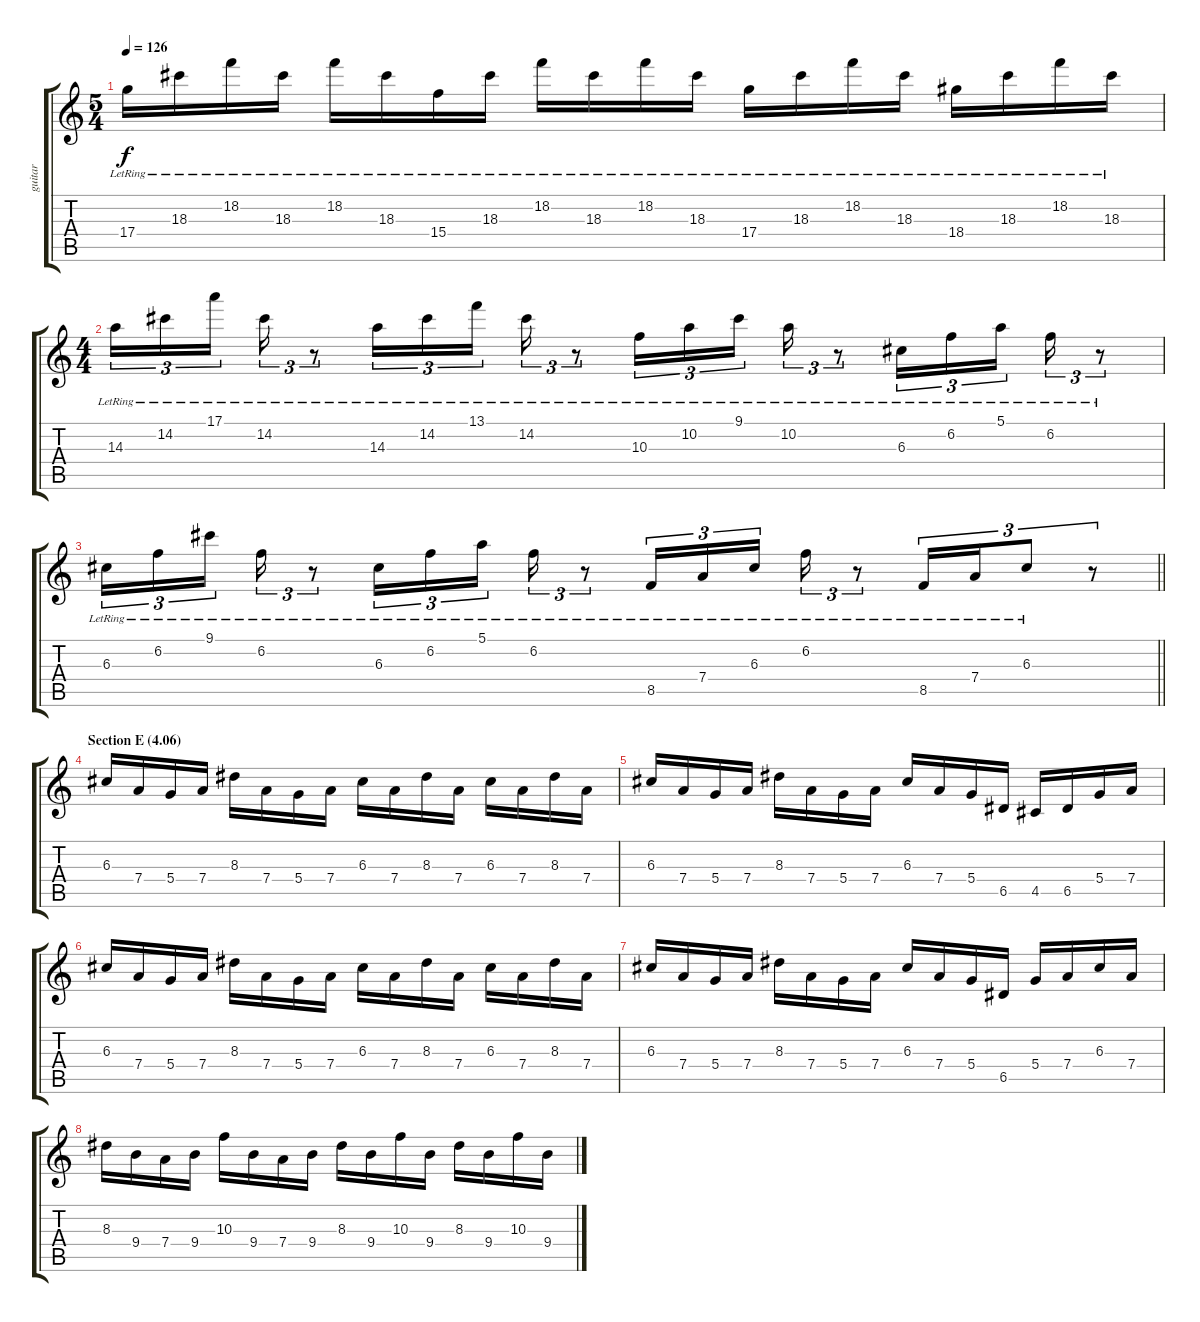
\track ("guitar" "guitar") {instrument electricguitarjazz}
\staff {score tabs}
\tuning (E4 B3 G3 D3 A2 E2) {hide}
\ts (5 4)
\tempo 126
\clef g2
\ks c
17.4{lr}.16{dy f} 18.3{lr}.16 18.2{lr}.16 18.3{lr}.16 18.2{lr}.16 18.3{lr}.16 15.4{lr}.16 18.3{lr}.16 18.2{lr}.16 18.3{lr}.16 18.2{lr}.16 18.3{lr}.16 17.4{lr}.16 18.3{lr}.16 18.2{lr}.16 18.3{lr}.16 18.4{lr}.16 18.3{lr}.16 18.2{lr}.16 18.3{lr}.16 |
\ts (4 4)
14.3{lr}.16{tu (3 2)} 14.2{lr}.16{tu (3 2)} 17.1{lr}.16{tu (3 2) beam splitsecondary} 14.2{lr}.16{tu (3 2)} r.8{tu (3 2)} 14.3{lr}.16{tu (3 2)} 14.2{lr}.16{tu (3 2)} 13.1{lr}.16{tu (3 2) beam splitsecondary} 14.2{lr}.16{tu (3 2)} r.8{tu (3 2)} 10.3{lr}.16{tu (3 2)} 10.2{lr}.16{tu (3 2)} 9.1{lr}.16{tu (3 2) beam splitsecondary} 10.2{lr}.16{tu (3 2)} r.8{tu (3 2)} 6.3{lr}.16{tu (3 2)} 6.2{lr}.16{tu (3 2)} 5.1{lr}.16{tu (3 2) beam splitsecondary} 6.2{lr}.16{tu (3 2)} r.8{tu (3 2)} |
\barLineRight lightlight
6.3{lr}.16{tu (3 2)} 6.2{lr}.16{tu (3 2)} 9.1{lr}.16{tu (3 2) beam splitsecondary} 6.2{lr}.16{tu (3 2)} r.8{tu (3 2)} 6.3{lr}.16{tu (3 2)} 6.2{lr}.16{tu (3 2)} 5.1{lr}.16{tu (3 2) beam splitsecondary} 6.2{lr}.16{tu (3 2)} r.8{tu (3 2)} 8.5{lr}.16{tu (3 2)} 7.4{lr}.16{tu (3 2)} 6.3{lr}.16{tu (3 2) beam splitsecondary} 6.2{lr}.16{tu (3 2)} r.8{tu (3 2)} 8.5{lr}.16{tu (3 2)} 7.4{lr}.16{tu (3 2)} 6.3{lr}.8{tu (3 2)} r.8{tu (3 2)} |
\section ("" "Section E (4.06)")
6.3.16 7.4.16 5.4.16 7.4.16 8.3.16 7.4.16 5.4.16 7.4.16 6.3.16 7.4.16 8.3.16 7.4.16 6.3.16 7.4.16 8.3.16 7.4.16 |
6.3.16 7.4.16 5.4.16 7.4.16 8.3.16 7.4.16 5.4.16 7.4.16 6.3.16 7.4.16 5.4.16 6.5.16 4.5.16 6.5.16 5.4.16 7.4.16 |
6.3.16 7.4.16 5.4.16 7.4.16 8.3.16 7.4.16 5.4.16 7.4.16 6.3.16 7.4.16 8.3.16 7.4.16 6.3.16 7.4.16 8.3.16 7.4.16 |
6.3.16 7.4.16 5.4.16 7.4.16 8.3.16 7.4.16 5.4.16 7.4.16 6.3.16 7.4.16 5.4.16 6.5.16 5.4.16 7.4.16 6.3.16 7.4.16 |
8.3.16 9.4.16 7.4.16 9.4.16 10.3.16 9.4.16 7.4.16 9.4.16 8.3.16 9.4.16 10.3.16 9.4.16 8.3.16 9.4.16 10.3.16 9.4.16
